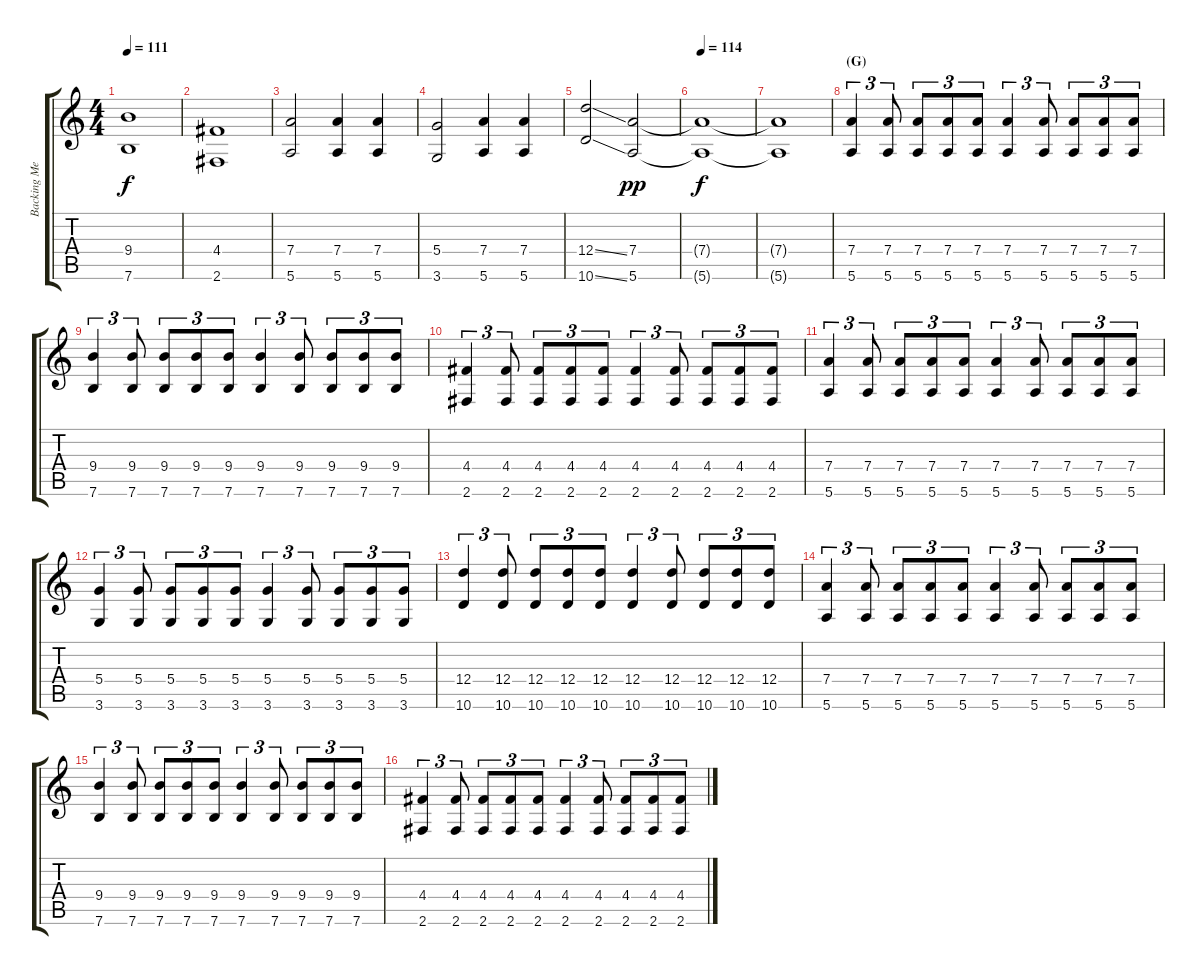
\track ("Backing Melody" "Backing Me") {instrument overdrivenguitar}
\staff {score tabs}
\tuning (E4 B3 G3 D3 A2 E2) {hide}
\ts (4 4)
\tempo 111
\clef g2
\ks c
(9.4 7.6).1{dy f} |
(4.4 2.6).1 |
(7.4 5.6).2 (7.4 5.6).4 (7.4 5.6).4 |
(5.4 3.6).2 (7.4 5.6).4 (7.4 5.6).4 |
(12.4{ss} 10.6{ss}).2 (7.4 5.6).2{dy pp} |
\tempo 114
(7.4{t} 5.6{t}).1{dy f} |
(7.4{t} 5.6{t}).1 |
\section ("" "(G)")
(7.4 5.6).4{tu (3 2)} (7.4 5.6).8{tu (3 2)} (7.4 5.6).8{tu (3 2)} (7.4 5.6).8{tu (3 2)} (7.4 5.6).8{tu (3 2)} (7.4 5.6).4{tu (3 2)} (7.4 5.6).8{tu (3 2)} (7.4 5.6).8{tu (3 2)} (7.4 5.6).8{tu (3 2)} (7.4 5.6).8{tu (3 2)} |
(9.4 7.6).4{tu (3 2)} (9.4 7.6).8{tu (3 2)} (9.4 7.6).8{tu (3 2)} (9.4 7.6).8{tu (3 2)} (9.4 7.6).8{tu (3 2)} (9.4 7.6).4{tu (3 2)} (9.4 7.6).8{tu (3 2)} (9.4 7.6).8{tu (3 2)} (9.4 7.6).8{tu (3 2)} (9.4 7.6).8{tu (3 2)} |
(4.4 2.6).4{tu (3 2)} (4.4 2.6).8{tu (3 2)} (4.4 2.6).8{tu (3 2)} (4.4 2.6).8{tu (3 2)} (4.4 2.6).8{tu (3 2)} (4.4 2.6).4{tu (3 2)} (4.4 2.6).8{tu (3 2)} (4.4 2.6).8{tu (3 2)} (4.4 2.6).8{tu (3 2)} (4.4 2.6).8{tu (3 2)} |
(7.4 5.6).4{tu (3 2)} (7.4 5.6).8{tu (3 2)} (7.4 5.6).8{tu (3 2)} (7.4 5.6).8{tu (3 2)} (7.4 5.6).8{tu (3 2)} (7.4 5.6).4{tu (3 2)} (7.4 5.6).8{tu (3 2)} (7.4 5.6).8{tu (3 2)} (7.4 5.6).8{tu (3 2)} (7.4 5.6).8{tu (3 2)} |
(5.4 3.6).4{tu (3 2)} (5.4 3.6).8{tu (3 2)} (5.4 3.6).8{tu (3 2)} (5.4 3.6).8{tu (3 2)} (5.4 3.6).8{tu (3 2)} (5.4 3.6).4{tu (3 2)} (5.4 3.6).8{tu (3 2)} (5.4 3.6).8{tu (3 2)} (5.4 3.6).8{tu (3 2)} (5.4 3.6).8{tu (3 2)} |
(12.4 10.6).4{tu (3 2)} (12.4 10.6).8{tu (3 2)} (12.4 10.6).8{tu (3 2)} (12.4 10.6).8{tu (3 2)} (12.4 10.6).8{tu (3 2)} (12.4 10.6).4{tu (3 2)} (12.4 10.6).8{tu (3 2)} (12.4 10.6).8{tu (3 2)} (12.4 10.6).8{tu (3 2)} (12.4 10.6).8{tu (3 2)} |
(7.4 5.6).4{tu (3 2)} (7.4 5.6).8{tu (3 2)} (7.4 5.6).8{tu (3 2)} (7.4 5.6).8{tu (3 2)} (7.4 5.6).8{tu (3 2)} (7.4 5.6).4{tu (3 2)} (7.4 5.6).8{tu (3 2)} (7.4 5.6).8{tu (3 2)} (7.4 5.6).8{tu (3 2)} (7.4 5.6).8{tu (3 2)} |
(9.4 7.6).4{tu (3 2)} (9.4 7.6).8{tu (3 2)} (9.4 7.6).8{tu (3 2)} (9.4 7.6).8{tu (3 2)} (9.4 7.6).8{tu (3 2)} (9.4 7.6).4{tu (3 2)} (9.4 7.6).8{tu (3 2)} (9.4 7.6).8{tu (3 2)} (9.4 7.6).8{tu (3 2)} (9.4 7.6).8{tu (3 2)} |
(4.4 2.6).4{tu (3 2)} (4.4 2.6).8{tu (3 2)} (4.4 2.6).8{tu (3 2)} (4.4 2.6).8{tu (3 2)} (4.4 2.6).8{tu (3 2)} (4.4 2.6).4{tu (3 2)} (4.4 2.6).8{tu (3 2)} (4.4 2.6).8{tu (3 2)} (4.4 2.6).8{tu (3 2)} (4.4 2.6).8{tu (3 2)}
